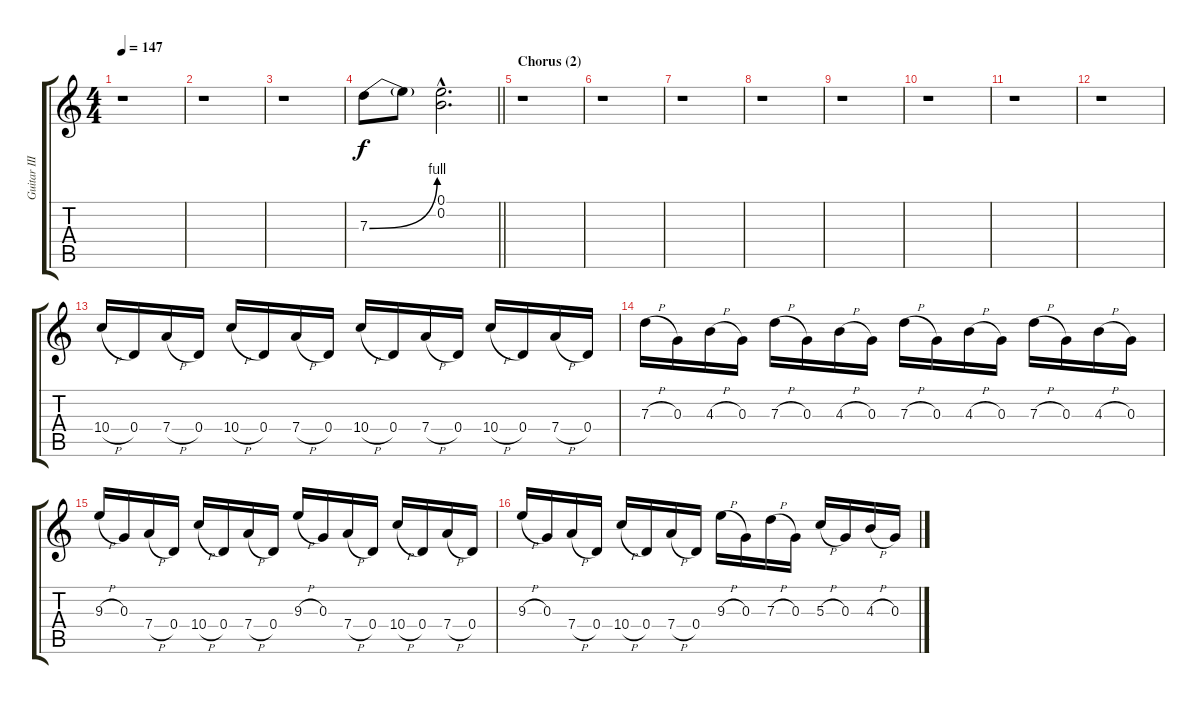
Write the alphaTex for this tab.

\track ("Guitar III" "Guitar III") {instrument distortionguitar}
\staff {score tabs}
\tuning (E4 B3 G3 D3 A2 E2) {hide}
\ts (4 4)
\tempo 147
\clef g2
\ks aminor
r.1{dy f} |
r.1 |
r.1 |
\barLineRight lightlight
7.3{be (bend 0 0 60 4)}.8 7.3{t}.8 (0.1{hac} 0.2{hac}).2{d} |
\section ("" "Chorus (2)")
r.1 |
r.1 |
r.1 |
r.1 |
r.1 |
r.1 |
r.1 |
r.1 |
10.4{h}.16 0.4.16 7.4{h}.16 0.4.16 10.4{h}.16 0.4.16 7.4{h}.16 0.4.16 10.4{h}.16 0.4.16 7.4{h}.16 0.4.16 10.4{h}.16 0.4.16 7.4{h}.16 0.4.16 |
7.3{h}.16 0.3.16 4.3{h}.16 0.3.16 7.3{h}.16 0.3.16 4.3{h}.16 0.3.16 7.3{h}.16 0.3.16 4.3{h}.16 0.3.16 7.3{h}.16 0.3.16 4.3{h}.16 0.3.16 |
9.3{h}.16 0.3.16 7.4{h}.16 0.4.16 10.4{h}.16 0.4.16 7.4{h}.16 0.4.16 9.3{h}.16 0.3.16 7.4{h}.16 0.4.16 10.4{h}.16 0.4.16 7.4{h}.16 0.4.16 |
9.3{h}.16 0.3.16 7.4{h}.16 0.4.16 10.4{h}.16 0.4.16 7.4{h}.16 0.4.16 9.3{h}.16 0.3.16 7.3{h}.16 0.3.16 5.3{h}.16 0.3.16 4.3{h}.16 0.3.16
